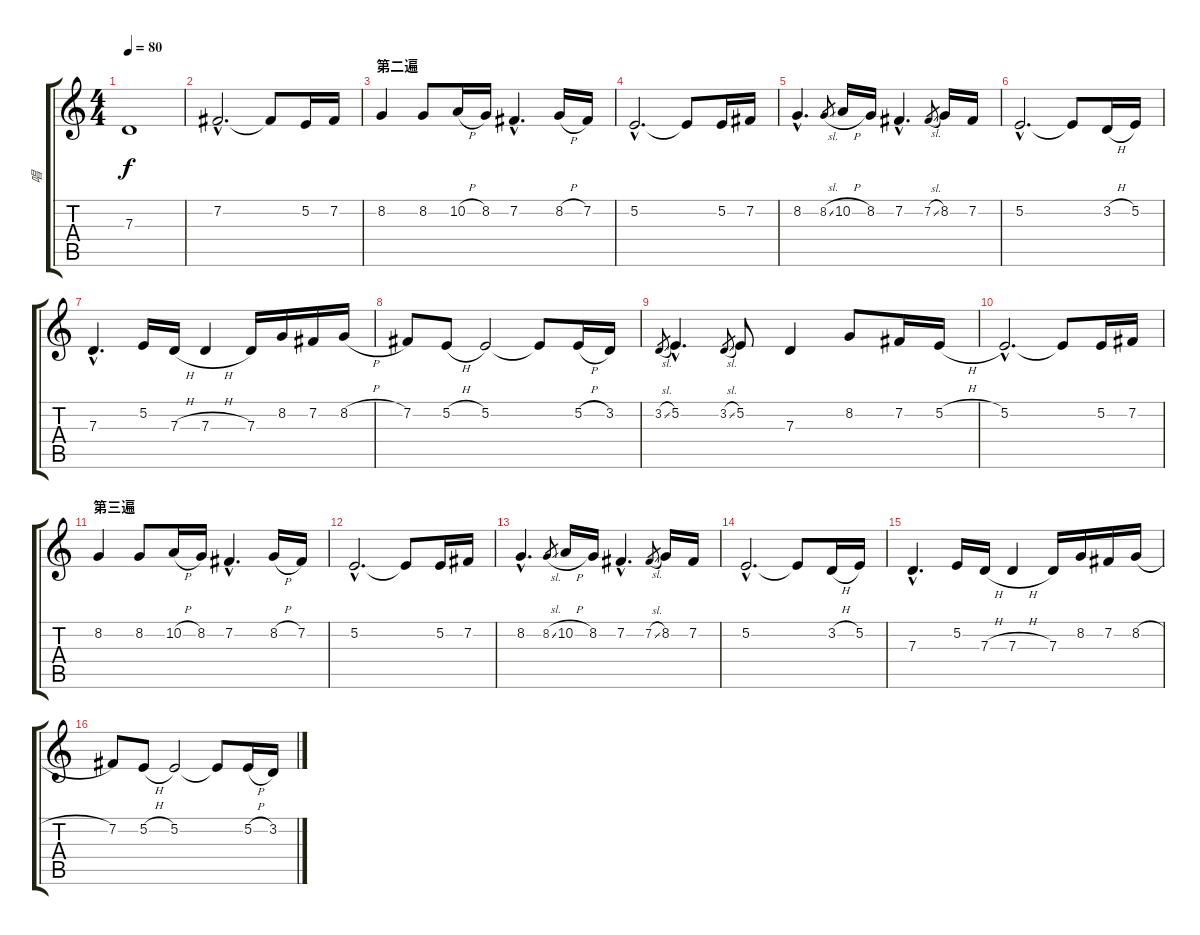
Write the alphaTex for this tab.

\track ("唱" "唱") {instrument oboe}
\staff {score tabs}
\tuning (E4 B3 G3 D3 A2 E2) {hide}
\ts (4 4)
\tempo 80
\clef g2
\ks c
7.3.1{dy f} |
7.2{hac}.2{d} 7.2{t}.8 5.2.16 7.2.16 |
\section ("" "第二遍")
8.2.4 8.2.8 10.2{h}.16 8.2.16 7.2{hac}.4{d} 8.2{h}.16 7.2.16 |
5.2{hac}.2{d} 5.2{t}.8 5.2.16 7.2.16 |
8.2{hac}.4{d} 8.2{sl}.8{gr} 10.2{h}.16 8.2.16 7.2{hac}.4{d} 7.2{sl}.8{gr} 8.2.16 7.2.16 |
5.2{hac}.2{d} 5.2{t}.8 3.2{h}.16 5.2.16 |
7.3{hac}.4{d} 5.2.16 7.3{h}.16 7.3{h}.4 7.3.16 8.2.16 7.2.16 8.2{h}.16 |
7.2.8 5.2{h}.8 5.2.2 5.2{t}.8 5.2{h}.16 3.2.16 |
3.2{sl}.8{gr} 5.2{hac}.4{d} 3.2{sl}.8{gr} 5.2.8 7.3.4 8.2.8 7.2.16 5.2{h}.16 |
5.2{hac}.2{d} 5.2{t}.8 5.2.16 7.2.16 |
\section ("" "第三遍")
8.2.4 8.2.8 10.2{h}.16 8.2.16 7.2{hac}.4{d} 8.2{h}.16 7.2.16 |
5.2{hac}.2{d} 5.2{t}.8 5.2.16 7.2.16 |
8.2{hac}.4{d} 8.2{sl}.8{gr} 10.2{h}.16 8.2.16 7.2{hac}.4{d} 7.2{sl}.8{gr} 8.2.16 7.2.16 |
5.2{hac}.2{d} 5.2{t}.8 3.2{h}.16 5.2.16 |
7.3{hac}.4{d} 5.2.16 7.3{h}.16 7.3{h}.4 7.3.16 8.2.16 7.2.16 8.2{h}.16 |
7.2.8 5.2{h}.8 5.2.2 5.2{t}.8 5.2{h}.16 3.2.16
